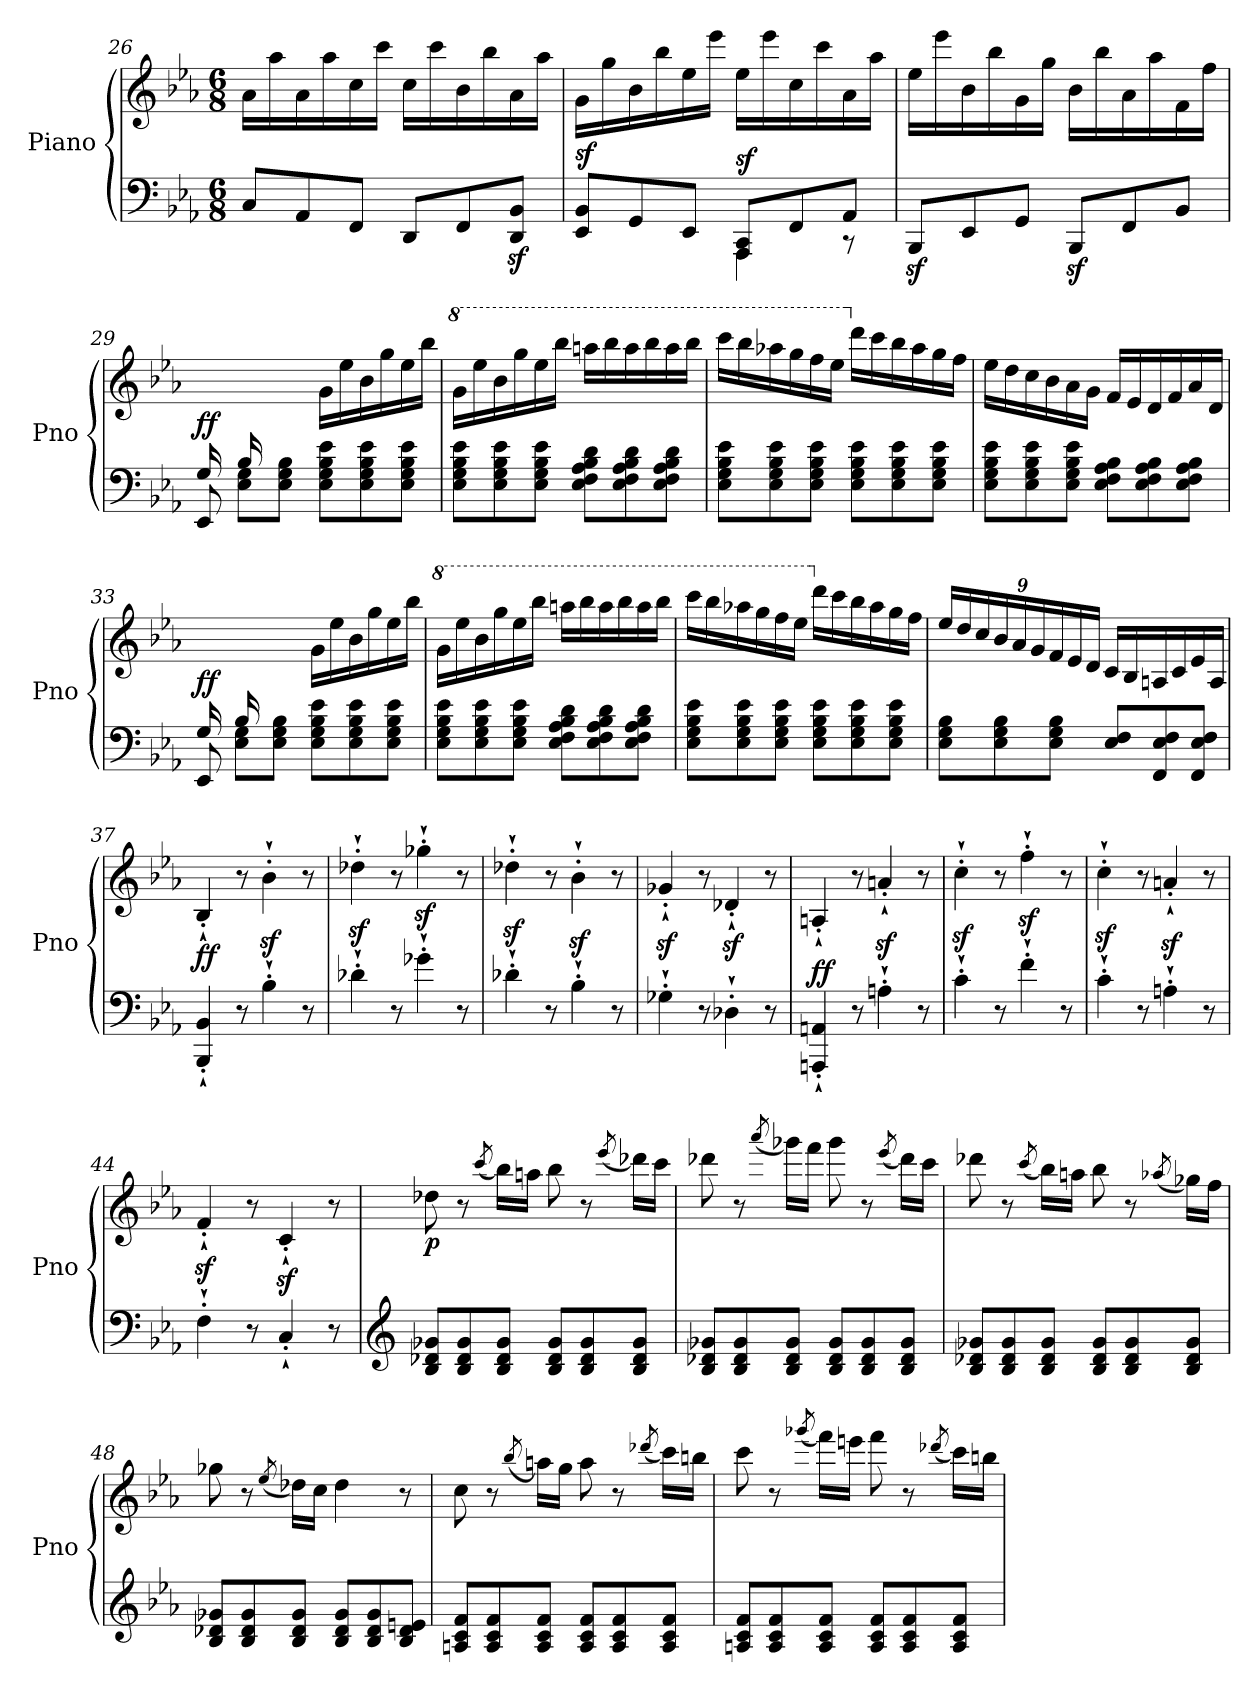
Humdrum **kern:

**kern	**kern	**dynam
*part1	*part1	*part1
*staff2	*staff1	*staff1/2
*I"Piano	*	*
*I'Pno	*	*
!!LO:LB:g=z
*clefF4	*clefG2	*
*k[b-e-a-]	*k[b-e-a-]	*
*M6/8	*M6/8	*
=26	=26	=26
8C/L	16a-\LL	.
.	16aa-\	.
8AA-/	16a-\	.
.	16aa-\	.
8FF/J	16cc\	.
.	16ccc\JJ	.
8DD/L	16cc\LL	.
.	16ccc\	.
8FF/	16b-\	.
.	16bb-\	.
8DD/z> 8BB-/z>J	16a-\	.
.	16aa-\JJ	.
=27	=27	=27
*^	*	*
!	!	!	!LO:DY:a=2
8EE-/ 8BB-/L	4.ryy	16g\LL	sf
.	.	16gg\	.
8GG/	.	16b-\	.
.	.	16bb-\	.
8EE-/J	.	16ee-\	.
.	.	16eee-\JJ	.
!	!	!	!LO:DY:a=2
8AAA-/ 8CC/L	4AAA-\	16ee-\LL	sf
.	.	16eee-\	.
8FF/	.	16cc\	.
.	.	16ccc\	.
8AA-/J	8rCC	16a-\	.
.	.	16aa-\JJ	.
*v	*v	*	*
=28	=28	=28
8BBB-z>/L	16ee-\LL	.
.	16eee-\	.
8EE-/	16b-\	.
.	16bb-\	.
8GG/J	16g\	.
.	16gg\JJ	.
8BBB-z>/L	16b-\LL	.
.	16bb-\	.
8FF/	16a-\	.
.	16aa-\	.
8BB-/J	16f\	.
.	16ff\JJ	.
=29	=29	=29
*^	*	*
!	!	!	!LO:DY:b
16G/LL	8EE-/	16ryy	ff
16ryy	.	16e-/	.
16B-/	8E-\ 8G\L	16ryy	.
2ryy	.	16g/	.
.	8E-\ 8G\ 8B-\J	16e-/	.
.	.	16b-/JJ	.
.	8E-\ 8G\ 8B-\ 8e-\L	16g\LL	.
.	.	16ee-\	.
.	8E-\ 8G\ 8B-\ 8e-\	16b-\	.
.	.	16gg\	.
.	8E-\ 8G\ 8B-\ 8e-\J	16ee-\	.
16ryy	.	16bb-\JJ	.
*v	*v	*	*
!!LO:LB:g=z
=30	=30	=30
*	*8va	*
8E-\ 8G\ 8B-\ 8e-\L	16gg\LL	.
.	16eee-\	.
8E-\ 8G\ 8B-\ 8e-\	16bb-\	.
.	16ggg\	.
8E-\ 8G\ 8B-\ 8e-\J	16eee-\	.
.	16bbb-\JJ	.
8E-\ 8F\ 8A-\ 8B-\ 8d\L	16aaan\LL	.
.	16bbb-\	.
8E-\ 8F\ 8A-\ 8B-\ 8d\	16aaa\	.
.	16bbb-\	.
8E-\ 8F\ 8A-\ 8B-\ 8d\J	16aaa\	.
.	16bbb-\JJ	.
=31	=31	=31
8E-\ 8G\ 8B-\ 8e-\L	16cccc\LL	.
.	16bbb-\	.
8E-\ 8G\ 8B-\ 8e-\	16aaa-X\	.
.	16ggg\	.
8E-\ 8G\ 8B-\ 8e-\J	16fff\	.
.	16eee-\JJ	.
*	*X8va	*
8E-\ 8G\ 8B-\ 8e-\L	16ddd\LL	.
.	16ccc\	.
8E-\ 8G\ 8B-\ 8e-\	16bb-\	.
.	16aa-\	.
8E-\ 8G\ 8B-\ 8e-\J	16gg\	.
.	16ff\JJ	.
=32	=32	=32
8E-\ 8G\ 8B-\ 8e-\L	16ee-\LL	.
.	16dd\	.
8E-\ 8G\ 8B-\ 8e-\	16cc\	.
.	16b-\	.
8E-\ 8G\ 8B-\ 8e-\J	16a-\	.
.	16g\JJ	.
8E-\ 8F\ 8A-\ 8B-\L	16f/LL	.
.	16e-/	.
8E-\ 8F\ 8A-\ 8B-\	16d/	.
.	16f/	.
8E-\ 8F\ 8A-\ 8B-\J	16a-/	.
.	16d/JJ	.
!!LO:LB:g=z
=33	=33	=33
*^	*	*
!	!	!	!LO:DY:b
16G/LL	8EE-/	16ryy	ff
16ryy	.	16e-/	.
16B-/	8E-\ 8G\L	16ryy	.
2ryy	.	16g/	.
.	8E-\ 8G\ 8B-\J	16e-/	.
.	.	16b-/JJ	.
.	8E-\ 8G\ 8B-\ 8e-\L	16g\LL	.
.	.	16ee-\	.
.	8E-\ 8G\ 8B-\ 8e-\	16b-\	.
.	.	16gg\	.
.	8E-\ 8G\ 8B-\ 8e-\J	16ee-\	.
16ryy	.	16bb-\JJ	.
*v	*v	*	*
!!LO:LB:g=z
=34	=34	=34
*	*8va	*
8E-\ 8G\ 8B-\ 8e-\L	16gg\LL	.
.	16eee-\	.
8E-\ 8G\ 8B-\ 8e-\	16bb-\	.
.	16ggg\	.
8E-\ 8G\ 8B-\ 8e-\J	16eee-\	.
.	16bbb-\JJ	.
8E-\ 8F\ 8A-\ 8B-\ 8d\L	16aaan\LL	.
.	16bbb-\	.
8E-\ 8F\ 8A-\ 8B-\ 8d\	16aaa\	.
.	16bbb-\	.
8E-\ 8F\ 8A-\ 8B-\ 8d\J	16aaa\	.
.	16bbb-\JJ	.
=35	=35	=35
8E-\ 8G\ 8B-\ 8e-\L	16cccc\LL	.
.	16bbb-\	.
8E-\ 8G\ 8B-\ 8e-\	16aaa-X\	.
.	16ggg\	.
8E-\ 8G\ 8B-\ 8e-\J	16fff\	.
.	16eee-\JJ	.
*	*X8va	*
8E-\ 8G\ 8B-\ 8e-\L	16ddd\LL	.
.	16ccc\	.
8E-\ 8G\ 8B-\ 8e-\	16bb-\	.
.	16aa-\	.
8E-\ 8G\ 8B-\ 8e-\J	16gg\	.
.	16ff\JJ	.
=36	=36	=36
*	*Xbrackettup	*
8E-\ 8G\ 8B-\L	24ee-/LL	.
.	24dd/	.
.	24cc/	.
*	*Xtuplet	*
8E-\ 8G\ 8B-\	24b-/	.
.	24a-/	.
.	24g/	.
8E-\ 8G\ 8B-\J	24f/	.
.	24e-/	.
.	24d/JJ	.
8E-/ 8F/L	16c/LL	.
.	16B-/	.
8FF/ 8E-/ 8F/	16An/	.
.	16c/	.
8FF/ 8E-/ 8F/J	16e-/	.
.	16A/JJ	.
!!LO:PB:g=z
=37	=37	=37
!	!	!LO:DY:b
4BBB-/`' 4BB-/`'	4B-`'/	ff
8r	8r	.
4B-`'\	4b-z<`'\	.
8r	8r	.
=38	=38	=38
4d-X`'\	4dd-Xz<`'\	.
8r	8r	.
4g-X`'\	4gg-Xz<`'\	.
8r	8r	.
=39	=39	=39
4d-X`'\	4dd-Xz<`'\	.
8r	8r	.
4B-`'\	4b-z<`'\	.
8r	8r	.
=40	=40	=40
4G-X`'\	4g-Xz<`'/	.
8r	8r	.
4D-X`'\	4d-Xz<`'/	.
8r	8r	.
=41	=41	=41
!	!	!LO:DY:a=2
4AAAn/`' 4AAn/`'	4An`'/	ff
8r	8r	.
4An`'\	4anz<`'/	.
8r	8r	.
=42	=42	=42
4c`'\	4ccz<`'\	.
8r	8r	.
4f`'\	4ffz<`'\	.
8r	8r	.
=43	=43	=43
4c`'\	4ccz<`'\	.
8r	8r	.
4An`'\	4anz<`'/	.
8r	8r	.
=44	=44	=44
4F`'\	4fz<`'/	.
8r	8r	.
4C`'/	4cz<`'/	.
8r	8r	.
!!LO:LB:g=z
=45	=45	=45
*clefG2	*	*
!	!	!LO:DY:b
8B-/ 8d-X/ 8g-X/L	8dd-X\	p
8B-/ 8d-/ 8g-/	8r	.
.	(8qccc/	.
8B-/ 8d-/ 8g-/J	16bb-\LL)	.
.	16aan\JJ	.
8B-/ 8d-/ 8g-/L	8bb-\	.
8B-/ 8d-/ 8g-/	8r	.
.	(8qeee-/	.
8B-/ 8d-/ 8g-/J	16ddd-X\LL)	.
.	16ccc\JJ	.
=46	=46	=46
8B-/ 8d-X/ 8g-X/L	8ddd-X\	.
8B-/ 8d-/ 8g-/	8r	.
.	(8qaaa-/	.
8B-/ 8d-/ 8g-/J	16ggg-X\LL)	.
.	16fff\JJ	.
8B-/ 8d-/ 8g-/L	8ggg-\	.
8B-/ 8d-/ 8g-/	8r	.
.	(8qeee-/	.
8B-/ 8d-/ 8g-/J	16ddd-\LL)	.
.	16ccc\JJ	.
=47	=47	=47
8B-/ 8d-X/ 8g-X/L	8ddd-X\	.
8B-/ 8d-/ 8g-/	8r	.
.	(8qccc/	.
8B-/ 8d-/ 8g-/J	16bb-\LL)	.
.	16aan\JJ	.
8B-/ 8d-/ 8g-/L	8bb-\	.
8B-/ 8d-/ 8g-/	8r	.
.	(8qaa-X/	.
8B-/ 8d-/ 8g-/J	16gg-X\LL)	.
.	16ff\JJ	.
!!LO:LB:g=z
=48	=48	=48
8B-/ 8d-X/ 8g-X/L	8gg-X\	.
8B-/ 8d-/ 8g-/	8r	.
.	(8qee-/	.
8B-/ 8d-/ 8g-/J	16dd-X\LL)	.
.	16cc\JJ	.
8B-/ 8d-/ 8g-/L	4dd-\	.
8B-/ 8d-/ 8g-/	.	.
8B-/ 8d-/ 8en/J	8r	.
!!LO:LB:g=z
=49	=49	=49
8An/ 8c/ 8f/L	8cc\	.
8A/ 8c/ 8f/	8r	.
.	(8qbb-/	.
8A/ 8c/ 8f/J	16aan\LL)	.
.	16gg\JJ	.
8A/ 8c/ 8f/L	8aa\	.
8A/ 8c/ 8f/	8r	.
.	(8qddd-X/	.
8A/ 8c/ 8f/J	16ccc\LL)	.
.	16bbn\JJ	.
=50	=50	=50
8An/ 8c/ 8f/L	8ccc\	.
8A/ 8c/ 8f/	8r	.
.	(8qggg-X/	.
8A/ 8c/ 8f/J	16fff\LL)	.
.	16eeen\JJ	.
8A/ 8c/ 8f/L	8fff\	.
8A/ 8c/ 8f/	8r	.
.	(8qddd-X/	.
8A/ 8c/ 8f/J	16ccc\LL)	.
.	16bbn\JJ	.
=	=	=
*-	*-	*-
